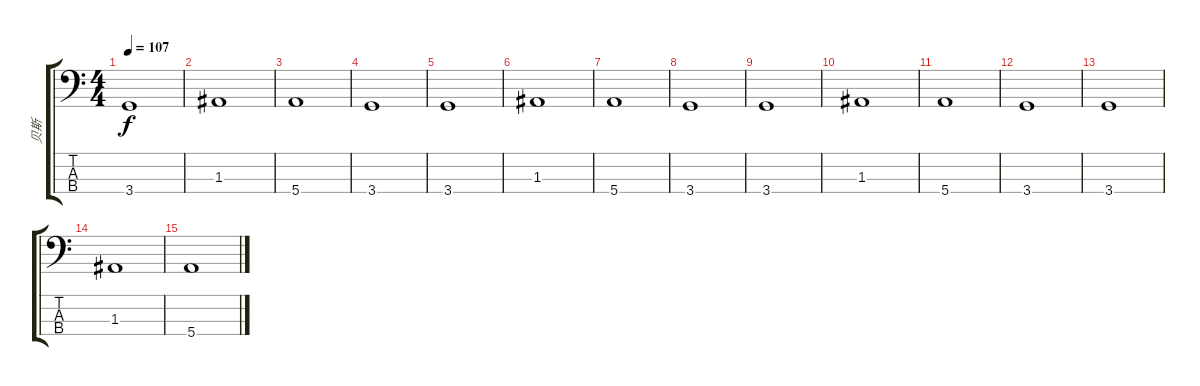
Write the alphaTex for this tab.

\track ("贝斯" "贝斯") {instrument electricbassfinger}
\staff {score tabs}
\tuning (G2 D2 A1 E1) {hide}
\ts (4 4)
\tempo 107
\clef f4
\ks c
3.4.1{dy f} |
1.3.1 |
5.4.1 |
3.4.1 |
3.4.1 |
1.3.1 |
5.4.1 |
3.4.1 |
3.4.1 |
1.3.1 |
5.4.1 |
3.4.1 |
3.4.1 |
1.3.1 |
5.4.1
